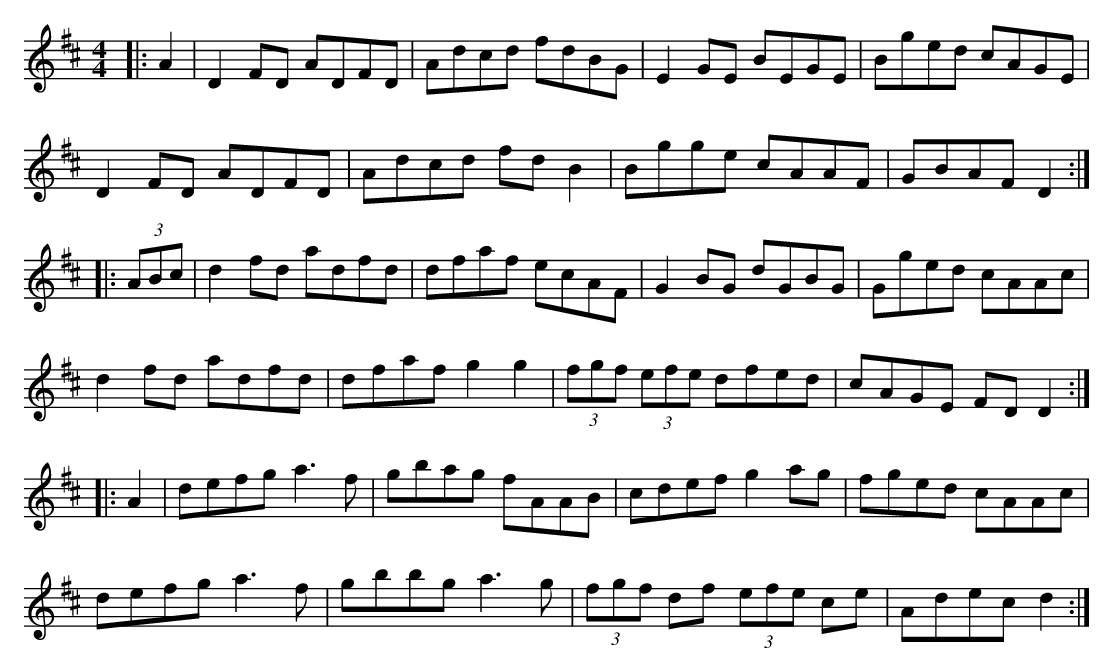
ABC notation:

X:1
M:4/4
K:D
|:A2|D2 FD ADFD|Adcd fdBG|E2 GE BEGE|Bged cAGE|
D2 FD ADFD|Adcd fd B2|Bgge cAAF|GBAF D2:|
|:(3ABc|d2 fd adfd|dfaf ecAF|G2 BG dGBG|Gged cAAc|
d2 fd adfd|dfaf g2 g2|(3fgf (3efe dfed|cAGE FD D2:|
|:A2|defg a3f|gbag fAAB|cdef g2 ag|fged cAAc|
defg a3f|gbbg a3g|(3fgf df (3efe ce|Adec d2:|
